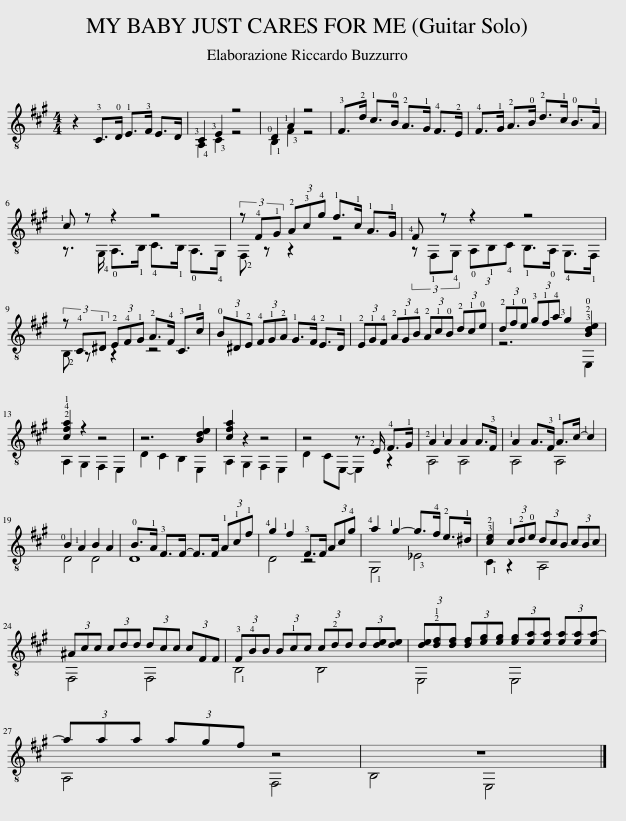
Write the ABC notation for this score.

X:1
%%score ( 1 2 )
L:1/8
M:4/4
I:linebreak $
K:A
V:1 treble-8
V:2 treble-8
V:1
 z2 !3!C>!0!D !1!E>!3!F E>D | !3!C2 !3!E2 z4 | !0!D2 !1!A2 z4 | !3!F>!2!d !1!c>!0!B !2!A>!1!G !4!F>!2!E | !4!F>!1!G !2!A>!0!B !2!d>!1!c !0!B>!1!A |$ %5
 !1!c z z2 z4 | (3z !4!F!1!G (3!2!A!3!c!4!g !1!f>!1!c !1!A>!1!G | !4!F z z2 z4 |$ (3z !4!C!1!^D (3!2!E!4!F!1!G !2!A>!4!F !3!C>!1!c | (3!0!B!1!^D!2!E (3!4!F!1!G!2!A !1!G>!4!F !2!E>!1!D | %10
 (3!2!E!1!G!4!F (3!2!A!1!G!4!B (3!2!A!1!c!0!B (3!2!d!1!c!0!e | (3!2!d!1!f!0!e (3!3!g!1!f!4!a !3!g2 !3!!2!!0![Bde]2 |$ !2!!4!!1![cfa]2 z2 z4 | z6 [Bde]2 | [cfa]2 z2 z4 | %15
 z4 z3/2 !2!E/ !4!F>!1!G | !2!A2 !1!A2 A2 A>!3!F | !1!A2 A>!3!F !1!A>c- !1!c2 |$ !0!B2 !1!A2 B2 A2 | !0!B>!1!A !3!F>F- F>F (3!1!A!1!c!1!f | %20
 !4!g2 !1!f2 !3!F>F (3Ac!4!g | !4!a2 !1!g2- g>!4!f !2!e>!1!^d | !3!!2![ce]2 (3!1!c!2!d!0!e (3dcB (3cBc |$ (3^Acc (3cdd (3dcc (3cFF | (3!3!F!4!BB (3B!1!cc (3c!2!dd (3d[de][de] | %25
 (3[de]!2!!1![df][df] (3[df][eg][eg] (3[eg][ea][ea] (3[ea][ea][ea-] |$ (3aaa (3agf z4 | z8 |] %28
V:2
 x8 | !4!A,2 !3!C2 z4 | !1!B,2 !3!F2 z4 | x8 | x8 |$ %5
 z3/2 !4!G,/ !0!A,>!1!B, !4!C>!1!B, !0!A,>!4!G, | !2!F, z z2 z4 | (3z !1!F,!4!G, (3!0!A,!1!B,!4!C !1!B,>!0!A, !4!G,>!1!F, |$ !2!B, z z2 z4 | x8 | %10
 x8 | z6 E,2 |$ A,2 G,2 F,2 E,2 | D2 C2 B,2 E,2 | A,2 G,2 F,2 E,2 | %15
 D2 CE,- E,2 z2 | A,4 A,4 | A,4 A,4 |$ D4 D4 | D8 | %20
 D4 z4 | !1!G,4 !3!_E4 | !1!C2 z2 A,4 |$ F,4 F,4 | !1!B,4 B,4 | %25
 E,4 E,4 |$ A,4 F,4 | B,4 E,4 |] %28
